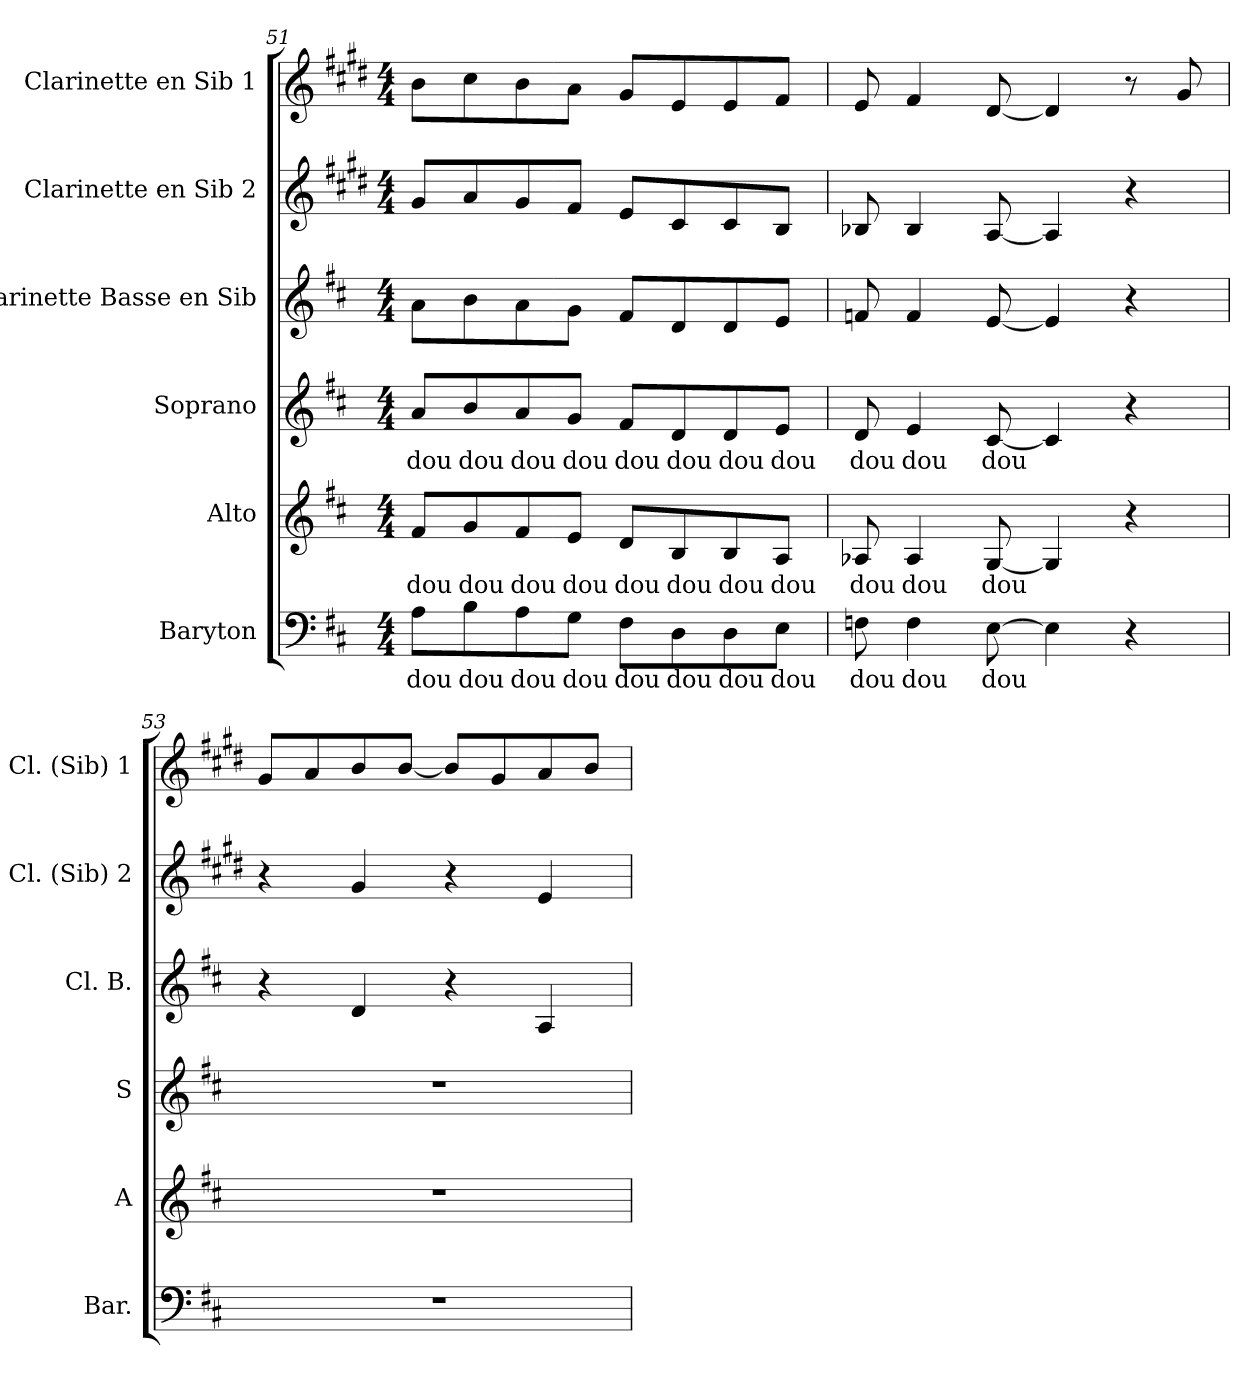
**kern	**text	**kern	**text	**kern	**text	**kern	**kern	**kern
*part6	*part6	*part5	*part5	*part4	*part4	*part3	*part2	*part1
*staff6	*staff6	*staff5	*staff5	*staff4	*staff4	*staff3	*staff2	*staff1
*I"Baryton	*	*I"Alto	*	*I"Soprano	*	*I"Clarinette Basse en Sib	*I"Clarinette en Sib 2	*I"Clarinette en Sib 1
*I'Bar.	*	*I'A	*	*I'S	*	*I'Cl. B.	*I'Cl. (Sib) 2	*I'Cl. (Sib) 1
*clefF4	*	*clefG2	*	*clefG2	*	*clefG2	*clefG2	*clefG2
*	*	*	*	*	*	*ITrd8c14	*ITrd1c2	*ITrd1c2
*k[f#c#]	*	*k[f#c#]	*	*k[f#c#]	*	*k[f#c#]	*k[f#c#]	*k[f#c#]
*D:	*	*D:	*	*D:	*	*D:	*D:	*D:
*M4/4	*	*M4/4	*	*M4/4	*	*M4/4	*M4/4	*M4/4
=51	=51	=51	=51	=51	=51	=51	=51	=51
!	!LO:LY:b	!	!	!	!	!	!	!
!	!	!	!LO:LY:b	!	!	!	!	!
!	!	!	!	!	!LO:LY:b	!	!	!
8A\L	dou	8f#/L	dou	8a/L	dou	8A\L	8f#/L	8a\L
!	!LO:LY:b	!	!	!	!	!	!	!
!	!	!	!LO:LY:b	!	!	!	!	!
!	!	!	!	!	!LO:LY:b	!	!	!
8B\	dou	8g/	dou	8b/	dou	8B\	8g/	8b\
!	!LO:LY:b	!	!	!	!	!	!	!
!	!	!	!LO:LY:b	!	!	!	!	!
!	!	!	!	!	!LO:LY:b	!	!	!
8A\	dou	8f#/	dou	8a/	dou	8A\	8f#/	8a\
!	!LO:LY:b	!	!	!	!	!	!	!
!	!	!	!LO:LY:b	!	!	!	!	!
!	!	!	!	!	!LO:LY:b	!	!	!
8G\J	dou	8e/J	dou	8g/J	dou	8G\J	8e/J	8g\J
!	!LO:LY:b	!	!	!	!	!	!	!
!	!	!	!LO:LY:b	!	!	!	!	!
!	!	!	!	!	!LO:LY:b	!	!	!
8F#\L	dou	8d/L	dou	8f#/L	dou	8F#/L	8d/L	8f#/L
!	!LO:LY:b	!	!	!	!	!	!	!
!	!	!	!LO:LY:b	!	!	!	!	!
!	!	!	!	!	!LO:LY:b	!	!	!
8D\	dou	8B/	dou	8d/	dou	8D/	8B/	8d/
!	!LO:LY:b	!	!	!	!	!	!	!
!	!	!	!LO:LY:b	!	!	!	!	!
!	!	!	!	!	!LO:LY:b	!	!	!
8D\	dou	8B/	dou	8d/	dou	8D/	8B/	8d/
!	!LO:LY:b	!	!	!	!	!	!	!
!	!	!	!LO:LY:b	!	!	!	!	!
!	!	!	!	!	!LO:LY:b	!	!	!
8E\J	dou	8A/J	dou	8e/J	dou	8E/J	8A/J	8e/J
!!LO:PB:g=z
=52	=52	=52	=52	=52	=52	=52	=52	=52
!	!LO:LY:b	!	!	!	!	!	!	!
!	!	!	!LO:LY:b	!	!	!	!	!
!	!	!	!	!	!LO:LY:b	!	!	!
8Fn\	dou	8A-X/	dou	8d/	dou	8Fn/	8A-X/	8d/
!	!LO:LY:b	!	!	!	!	!	!	!
!	!	!	!LO:LY:b	!	!	!	!	!
!	!	!	!	!	!LO:LY:b	!	!	!
4F\	dou	4A-/	dou	4e/	dou	4F/	4A-/	4e/
!	!LO:LY:b	!	!	!	!	!	!	!
!	!	!	!LO:LY:b	!	!	!	!	!
!	!	!	!	!	!LO:LY:b	!	!	!
[8E\	dou	[8G/	dou	[8c#/	dou	[8E/	[8G/	[8c#/
4E\]	.	4G/]	.	4c#/]	.	4E/]	4G/]	4c#/]
4r	.	4r	.	4r	.	4r	4r	8r
.	.	.	.	.	.	.	.	8f#/
=53	=53	=53	=53	=53	=53	=53	=53	=53
1r	.	1r	.	1r	.	4r	4r	8f#/L
.	.	.	.	.	.	.	.	8g/
.	.	.	.	.	.	4D/	4f#/	8a/
.	.	.	.	.	.	.	.	[8a/J
.	.	.	.	.	.	4r	4r	8a/L]
.	.	.	.	.	.	.	.	8f#/
.	.	.	.	.	.	4AA/	4d/	8g/
.	.	.	.	.	.	.	.	8a/J
=	=	=	=	=	=	=	=	=
*-	*-	*-	*-	*-	*-	*-	*-	*-
